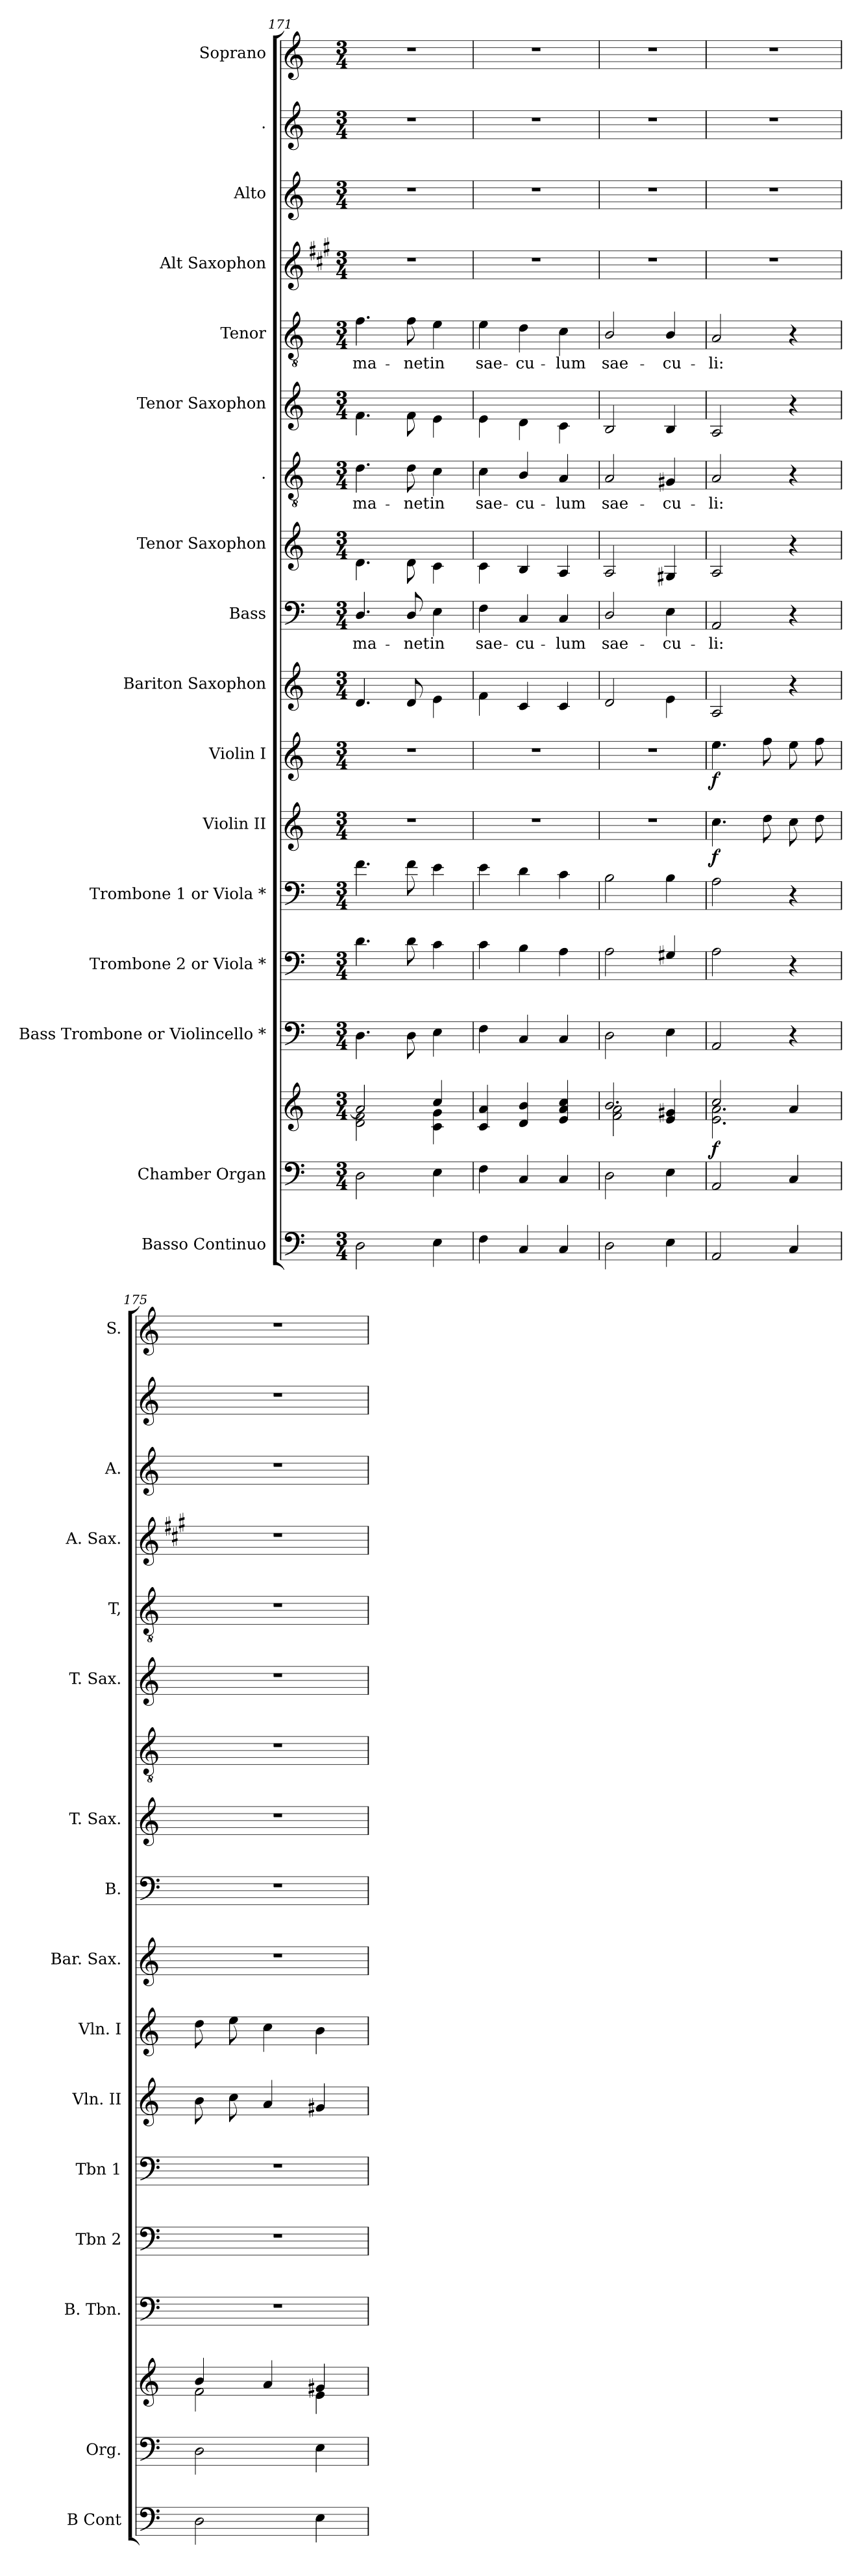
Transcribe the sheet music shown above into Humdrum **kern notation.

**kern	**kern	**kern	**dynam	**kern	**kern	**kern	**kern	**dynam	**kern	**dynam	**kern	**kern	**text	**kern	**kern	**text	**kern	**kern	**text	**kern	**kern	**kern	**kern
*part17	*part16	*part16	*part16	*part15	*part14	*part13	*part12	*part12	*part11	*part11	*part10	*part9	*part9	*part8	*part7	*part7	*part6	*part5	*part5	*part4	*part3	*part2	*part1
*staff18	*staff17	*staff16	*staff16/17	*staff15	*staff14	*staff13	*staff12	*staff12	*staff11	*staff11	*staff10	*staff9	*staff9	*staff8	*staff7	*staff7	*staff6	*staff5	*staff5	*staff4	*staff3	*staff2	*staff1
*I"Basso  Continuo	*I"Chamber  Organ	*	*	*I"Bass Trombone or Violincello *	*I"Trombone 2 or Viola *	*I"Trombone 1 or Viola *	*I"Violin II	*	*I"Violin I	*	*I"Bariton Saxophon	*I"Bass	*	*I"Tenor Saxophon	*I".	*	*I"Tenor Saxophon	*I"Tenor	*	*I"Alt Saxophon	*I"Alto	*I".	*I"Soprano
*I'B Cont	*I'Org.	*	*	*I'B. Tbn.	*I'Tbn 2	*I'Tbn 1	*I'Vln. II	*	*I'Vln. I	*	*I'Bar. Sax.	*I'B.	*	*I'T. Sax.	*	*	*I'T. Sax.	*I'T,	*	*I'A. Sax.	*I'A.	*	*I'S.
*clefF4	*clefF4	*clefG2	*	*clefF4	*clefF4	*clefF4	*clefG2	*	*clefG2	*	*clefG2	*clefF4	*	*clefG2	*clefGv2	*	*clefG2	*clefGv2	*	*clefG2	*clefG2	*clefG2	*clefG2
*ITrd7c12	*	*	*	*	*	*	*	*	*	*	*ITrd12c21	*	*	*ITrd8c14	*ITrd7c12	*	*ITrd8c14	*ITrd7c12	*	*ITrd5c9	*	*	*
*k[]	*k[]	*k[]	*	*k[]	*k[]	*k[]	*k[]	*	*k[]	*	*k[]	*k[]	*	*k[]	*k[]	*	*k[]	*k[]	*	*k[]	*k[]	*k[]	*k[]
*M3/4	*M3/4	*M3/4	*	*M3/4	*M3/4	*M3/4	*M3/4	*	*M3/4	*	*M3/4	*M3/4	*	*M3/4	*M3/4	*	*M3/4	*M3/4	*	*M3/4	*M3/4	*M3/4	*M3/4
=171	=171	=171	=171	=171	=171	=171	=171	=171	=171	=171	=171	=171	=171	=171	=171	=171	=171	=171	=171	=171	=171	=171	=171
*	*	*^	*	*	*	*	*	*	*	*	*	*	*	*	*	*	*	*	*	*	*	*	*
!	!	!	!	!	!	!	!	!	!	!	!	!	!	!LO:LY:b	!	!	!LO:LY:b	!	!	!LO:LY:b	!	!	!	!
2DD\	2D\	2a/]	2d\ 2f\	.	4.D\	4.d\	4.f\	2.r	.	2.r	.	4.D/	4.D/	ma-	4.D\	4.D\	ma-	4.F\	4.F\	ma-	2.r	2.r	2.r	2.r
!	!	!	!	!	!	!	!	!	!	!	!	!	!	!LO:LY:b	!	!	!LO:LY:b	!	!	!LO:LY:b	!	!	!	!
.	.	.	.	.	8D\	8d\	8f\	.	.	.	.	8D/	8D/	-net	8D\	8D\	-net	8F\	8F\	-net	.	.	.	.
!	!	!	!	!	!	!	!	!	!	!	!	!	!	!LO:LY:b	!	!	!LO:LY:b	!	!	!LO:LY:b	!	!	!	!
4EE\	4E\	4cc/	4c\ 4g\	.	4E\	4c\	4e\	.	.	.	.	4E\	4E\	in	4C\	4C\	in	4E\	4E\	in	.	.	.	.
=172	=172	=172	=172	=172	=172	=172	=172	=172	=172	=172	=172	=172	=172	=172	=172	=172	=172	=172	=172	=172	=172	=172	=172	=172
!	!	!	!	!	!	!	!	!	!	!	!	!	!	!LO:LY:b	!	!	!LO:LY:b	!	!	!LO:LY:b	!	!	!	!
*	*	*v	*v	*	*	*	*	*	*	*	*	*	*	*	*	*	*	*	*	*	*	*	*	*
4FF\	4F\	4c/ 4a/	.	4F\	4c\	4e\	2.r	.	2.r	.	4F\	4F\	sae-	4C\	4C\	sae-	4E\	4E\	sae-	2.r	2.r	2.r	2.r
!	!	!	!	!	!	!	!	!	!	!	!	!	!LO:LY:b	!	!	!LO:LY:b	!	!	!LO:LY:b	!	!	!	!
4CC/	4C/	4d/ 4b/	.	4C/	4B\	4d\	.	.	.	.	4C/	4C/	-cu-	4BB/	4BB/	-cu-	4D\	4D\	-cu-	.	.	.	.
!	!	!	!	!	!	!	!	!	!	!	!	!	!LO:LY:b	!	!	!LO:LY:b	!	!	!LO:LY:b	!	!	!	!
4CC/	4C/	4e/ 4a/ 4cc/	.	4C/	4A\	4c\	.	.	.	.	4C/	4C/	-lum	4AA/	4AA/	-lum	4C\	4C\	-lum	.	.	.	.
=173	=173	=173	=173	=173	=173	=173	=173	=173	=173	=173	=173	=173	=173	=173	=173	=173	=173	=173	=173	=173	=173	=173	=173
*	*	*^	*	*	*	*	*	*	*	*	*	*	*	*	*	*	*	*	*	*	*	*	*
!	!	!	!	!	!	!	!	!	!	!	!	!	!	!LO:LY:b	!	!	!LO:LY:b	!	!	!LO:LY:b	!	!	!	!
2DD\	2D\	2.b/	2f\ 2a\	.	2D\	2A\	2B\	2.r	.	2.r	.	2D/	2D/	sae-	2AA/	2AA/	sae-	2BB/	2BB/	sae-	2.r	2.r	2.r	2.r
!	!	!	!	!	!	!	!	!	!	!	!	!	!	!LO:LY:b	!	!	!LO:LY:b	!	!	!LO:LY:b	!	!	!	!
4EE\	4E\	.	4e/ 4g#X/	.	4E\	4G#X/	4B\	.	.	.	.	4E\	4E\	-cu-	4GG#X/	4GG#X/	-cu-	4BB/	4BB/	-cu-	.	.	.	.
=174	=174	=174	=174	=174	=174	=174	=174	=174	=174	=174	=174	=174	=174	=174	=174	=174	=174	=174	=174	=174	=174	=174	=174	=174
!	!	!	!	!LO:DY:b	!	!	!	!	!LO:DY:b	!	!LO:DY:b	!	!	!LO:LY:b	!	!	!LO:LY:b	!	!	!LO:LY:b	!	!	!	!
2AAA/	2AA/	2cc/	2.e\ 2.a\	f	2AA/	2A\	2A\	4.cc\	f	4.ee\	f	2AA/	2AA/	-li:	2AA/	2AA/	-li:	2AA/	2AA/	-li:	2.r	2.r	2.r	2.r
.	.	.	.	.	.	.	.	8dd\	.	8ff\	.	.	.	.	.	.	.	.	.	.	.	.	.	.
4CC/	4C/	4a/	.	.	4r	4r	4r	8cc\	.	8ee\	.	4r	4r	.	4r	4r	.	4r	4r	.	.	.	.	.
.	.	.	.	.	.	.	.	8dd\	.	8ff\	.	.	.	.	.	.	.	.	.	.	.	.	.	.
=175	=175	=175	=175	=175	=175	=175	=175	=175	=175	=175	=175	=175	=175	=175	=175	=175	=175	=175	=175	=175	=175	=175	=175	=175
2DD\	2D\	4b/	2f\	.	2.r	2.r	2.r	8b\	.	8dd\	.	2.r	2.r	.	2.r	2.r	.	2.r	2.r	.	2.r	2.r	2.r	2.r
.	.	.	.	.	.	.	.	8cc\	.	8ee\	.	.	.	.	.	.	.	.	.	.	.	.	.	.
.	.	4a/	.	.	.	.	.	4a/	.	4cc\	.	.	.	.	.	.	.	.	.	.	.	.	.	.
4EE\	4E\	4g#X/	4e\	.	.	.	.	4g#X/	.	4b\	.	.	.	.	.	.	.	.	.	.	.	.	.	.
*	*	*v	*v	*	*	*	*	*	*	*	*	*	*	*	*	*	*	*	*	*	*	*	*	*
=	=	=	=	=	=	=	=	=	=	=	=	=	=	=	=	=	=	=	=	=	=	=	=
*-	*-	*-	*-	*-	*-	*-	*-	*-	*-	*-	*-	*-	*-	*-	*-	*-	*-	*-	*-	*-	*-	*-	*-
